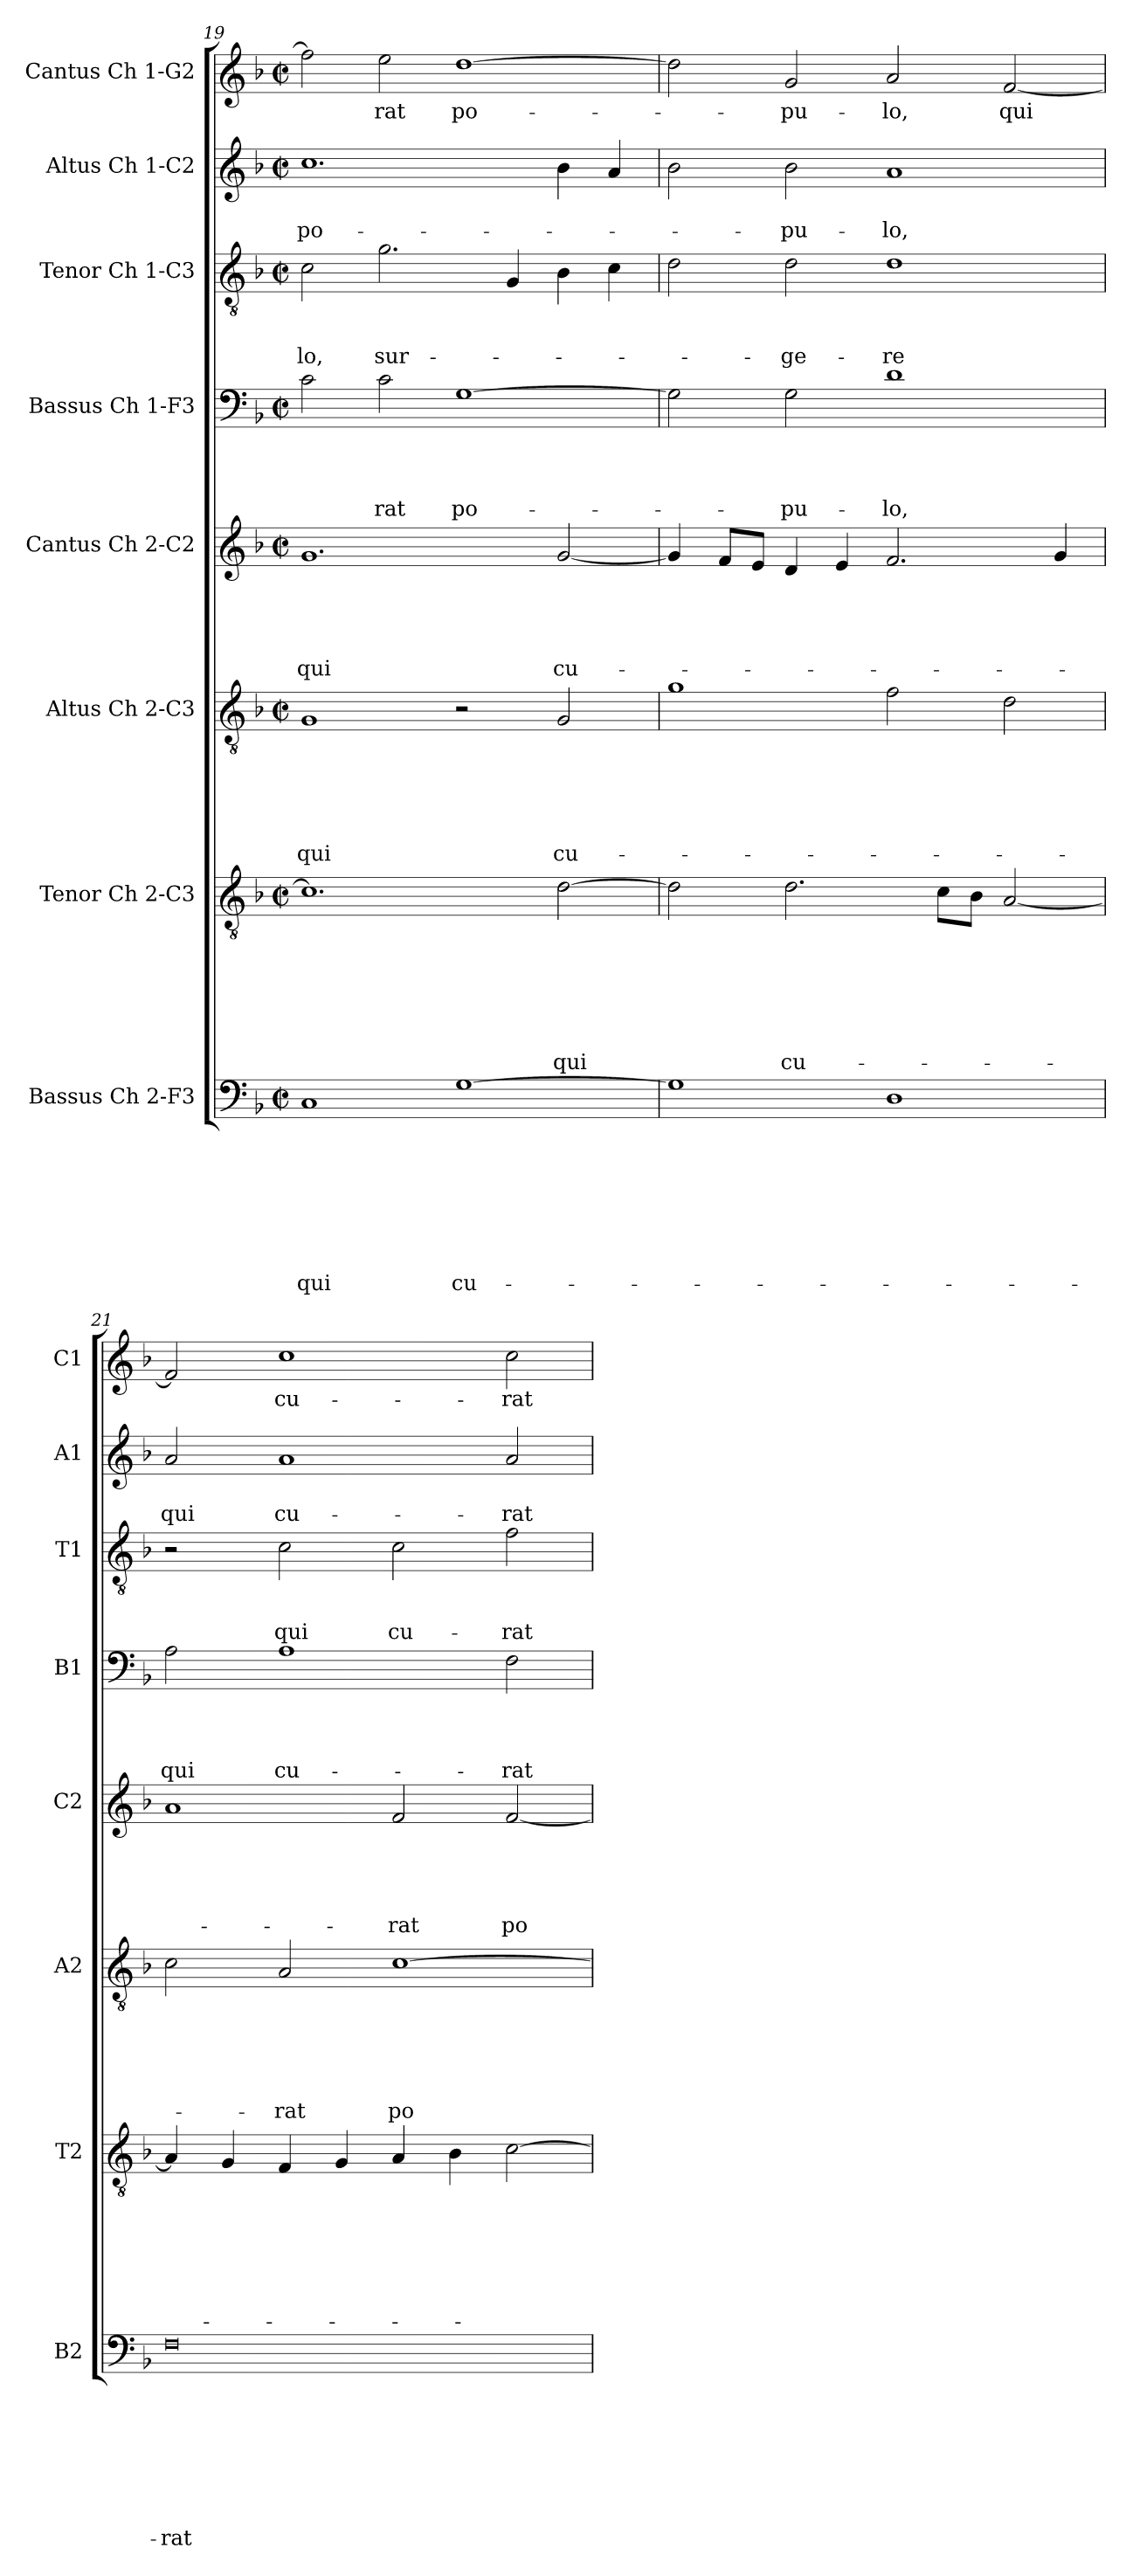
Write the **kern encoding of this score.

**kern	**text	**text	**text	**text	**text	**text	**text	**text	**kern	**text	**text	**text	**text	**text	**text	**text	**kern	**text	**text	**text	**text	**text	**text	**kern	**text	**text	**text	**text	**text	**kern	**text	**text	**text	**text	**kern	**text	**text	**text	**kern	**text	**text	**kern	**text
*part8	*part8	*part8	*part8	*part8	*part8	*part8	*part8	*part8	*part7	*part7	*part7	*part7	*part7	*part7	*part7	*part7	*part6	*part6	*part6	*part6	*part6	*part6	*part6	*part5	*part5	*part5	*part5	*part5	*part5	*part4	*part4	*part4	*part4	*part4	*part3	*part3	*part3	*part3	*part2	*part2	*part2	*part1	*part1
*staff8	*staff8	*staff8	*staff8	*staff8	*staff8	*staff8	*staff8	*staff8	*staff7	*staff7	*staff7	*staff7	*staff7	*staff7	*staff7	*staff7	*staff6	*staff6	*staff6	*staff6	*staff6	*staff6	*staff6	*staff5	*staff5	*staff5	*staff5	*staff5	*staff5	*staff4	*staff4	*staff4	*staff4	*staff4	*staff3	*staff3	*staff3	*staff3	*staff2	*staff2	*staff2	*staff1	*staff1
*I"Bassus Ch 2-F3	*	*	*	*	*	*	*	*	*I"Tenor Ch 2-C3	*	*	*	*	*	*	*	*I"Altus Ch 2-C3	*	*	*	*	*	*	*I"Cantus Ch 2-C2	*	*	*	*	*	*I"Bassus Ch 1-F3	*	*	*	*	*I"Tenor Ch 1-C3	*	*	*	*I"Altus Ch 1-C2	*	*	*I"Cantus Ch 1-G2	*
*I'B2	*	*	*	*	*	*	*	*	*I'T2	*	*	*	*	*	*	*	*I'A2	*	*	*	*	*	*	*I'C2	*	*	*	*	*	*I'B1	*	*	*	*	*I'T1	*	*	*	*I'A1	*	*	*I'C1	*
*clefF4	*	*	*	*	*	*	*	*	*clefGv2	*	*	*	*	*	*	*	*clefGv2	*	*	*	*	*	*	*clefG2	*	*	*	*	*	*clefF4	*	*	*	*	*clefGv2	*	*	*	*clefG2	*	*	*clefG2	*
*k[b-]	*	*	*	*	*	*	*	*	*k[b-]	*	*	*	*	*	*	*	*k[b-]	*	*	*	*	*	*	*k[b-]	*	*	*	*	*	*k[b-]	*	*	*	*	*k[b-]	*	*	*	*k[b-]	*	*	*k[b-]	*
*F:	*	*	*	*	*	*	*	*	*F:	*	*	*	*	*	*	*	*F:	*	*	*	*	*	*	*F:	*	*	*	*	*	*F:	*	*	*	*	*F:	*	*	*	*F:	*	*	*F:	*
*M2/2	*	*	*	*	*	*	*	*	*M2/2	*	*	*	*	*	*	*	*M2/2	*	*	*	*	*	*	*M2/2	*	*	*	*	*	*M2/2	*	*	*	*	*M2/2	*	*	*	*M2/2	*	*	*M2/2	*
*met(c|)	*	*	*	*	*	*	*	*	*met(c|)	*	*	*	*	*	*	*	*met(c|)	*	*	*	*	*	*	*met(c|)	*	*	*	*	*	*met(c|)	*	*	*	*	*met(c|)	*	*	*	*met(c|)	*	*	*met(c|)	*
=19	=19	=19	=19	=19	=19	=19	=19	=19	=19	=19	=19	=19	=19	=19	=19	=19	=19	=19	=19	=19	=19	=19	=19	=19	=19	=19	=19	=19	=19	=19	=19	=19	=19	=19	=19	=19	=19	=19	=19	=19	=19	=19	=19
1C	.	.	.	.	.	.	.	qui	1.c]	.	.	.	.	.	.	.	1G	.	.	.	.	.	qui	1.g	.	.	.	.	qui	2c\	.	.	.	.	2c\	.	.	-lo,	1.cc	.	po-	2ff\]	.
.	.	.	.	.	.	.	.	.	.	.	.	.	.	.	.	.	.	.	.	.	.	.	.	.	.	.	.	.	.	2c\	.	.	.	-rat	2.g\	.	.	sur-	.	.	.	2ee\	-rat
[1G	.	.	.	.	.	.	.	cu-	.	.	.	.	.	.	.	.	2r	.	.	.	.	.	.	.	.	.	.	.	.	[1G	.	.	.	po-	.	.	.	.	.	.	.	[1dd	po-
.	.	.	.	.	.	.	.	.	.	.	.	.	.	.	.	.	.	.	.	.	.	.	.	.	.	.	.	.	.	.	.	.	.	.	4G/	.	.	.	.	.	.	.	.
.	.	.	.	.	.	.	.	.	[2d\	.	.	.	.	.	.	qui	2G/	.	.	.	.	.	cu-	[2g/	.	.	.	.	cu-	.	.	.	.	.	4B-\	.	.	.	4b-\	.	.	.	.
.	.	.	.	.	.	.	.	.	.	.	.	.	.	.	.	.	.	.	.	.	.	.	.	.	.	.	.	.	.	.	.	.	.	.	4c\	.	.	.	4a/	.	.	.	.
=20	=20	=20	=20	=20	=20	=20	=20	=20	=20	=20	=20	=20	=20	=20	=20	=20	=20	=20	=20	=20	=20	=20	=20	=20	=20	=20	=20	=20	=20	=20	=20	=20	=20	=20	=20	=20	=20	=20	=20	=20	=20	=20	=20
1G]	.	.	.	.	.	.	.	.	2d\]	.	.	.	.	.	.	.	1g	.	.	.	.	.	.	4g/]	.	.	.	.	.	2G\]	.	.	.	.	2d\	.	.	.	2b-\	.	.	2dd\]	.
.	.	.	.	.	.	.	.	.	.	.	.	.	.	.	.	.	.	.	.	.	.	.	.	8f/L	.	.	.	.	.	.	.	.	.	.	.	.	.	.	.	.	.	.	.
.	.	.	.	.	.	.	.	.	.	.	.	.	.	.	.	.	.	.	.	.	.	.	.	8e/J	.	.	.	.	.	.	.	.	.	.	.	.	.	.	.	.	.	.	.
.	.	.	.	.	.	.	.	.	2.d\	.	.	.	.	.	.	cu-	.	.	.	.	.	.	.	4d/	.	.	.	.	.	2G\	.	.	.	-pu-	2d\	.	.	-ge-	2b-\	.	-pu-	2g/	-pu-
.	.	.	.	.	.	.	.	.	.	.	.	.	.	.	.	.	.	.	.	.	.	.	.	4e/	.	.	.	.	.	.	.	.	.	.	.	.	.	.	.	.	.	.	.
1D	.	.	.	.	.	.	.	.	.	.	.	.	.	.	.	.	2f\	.	.	.	.	.	.	2.f/	.	.	.	.	.	1d	.	.	.	-lo,	1d	.	.	-re	1a	.	-lo,	2a/	-lo,
.	.	.	.	.	.	.	.	.	8c\L	.	.	.	.	.	.	.	.	.	.	.	.	.	.	.	.	.	.	.	.	.	.	.	.	.	.	.	.	.	.	.	.	.	.
.	.	.	.	.	.	.	.	.	8B-\J	.	.	.	.	.	.	.	.	.	.	.	.	.	.	.	.	.	.	.	.	.	.	.	.	.	.	.	.	.	.	.	.	.	.
.	.	.	.	.	.	.	.	.	[2A/	.	.	.	.	.	.	.	2d\	.	.	.	.	.	.	.	.	.	.	.	.	.	.	.	.	.	.	.	.	.	.	.	.	[2f/	qui
.	.	.	.	.	.	.	.	.	.	.	.	.	.	.	.	.	.	.	.	.	.	.	.	4g/	.	.	.	.	.	.	.	.	.	.	.	.	.	.	.	.	.	.	.
!!LO:PB:g=z
=21	=21	=21	=21	=21	=21	=21	=21	=21	=21	=21	=21	=21	=21	=21	=21	=21	=21	=21	=21	=21	=21	=21	=21	=21	=21	=21	=21	=21	=21	=21	=21	=21	=21	=21	=21	=21	=21	=21	=21	=21	=21	=21	=21
0F	.	.	.	.	.	.	.	-rat	4A/]	.	.	.	.	.	.	.	2c\	.	.	.	.	.	.	1a	.	.	.	.	.	2A\	.	.	.	qui	2r	.	.	.	2a/	.	qui	2f/]	.
.	.	.	.	.	.	.	.	.	4G/	.	.	.	.	.	.	.	.	.	.	.	.	.	.	.	.	.	.	.	.	.	.	.	.	.	.	.	.	.	.	.	.	.	.
.	.	.	.	.	.	.	.	.	4F/	.	.	.	.	.	.	.	2A/	.	.	.	.	.	-rat	.	.	.	.	.	.	1A	.	.	.	cu-	2c\	.	.	qui	1a	.	cu-	1cc	cu-
.	.	.	.	.	.	.	.	.	4G/	.	.	.	.	.	.	.	.	.	.	.	.	.	.	.	.	.	.	.	.	.	.	.	.	.	.	.	.	.	.	.	.	.	.
.	.	.	.	.	.	.	.	.	4A/	.	.	.	.	.	.	.	[1c	.	.	.	.	.	po-	2f/	.	.	.	.	-rat	.	.	.	.	.	2c\	.	.	cu-	.	.	.	.	.
.	.	.	.	.	.	.	.	.	4B-\	.	.	.	.	.	.	.	.	.	.	.	.	.	.	.	.	.	.	.	.	.	.	.	.	.	.	.	.	.	.	.	.	.	.
.	.	.	.	.	.	.	.	.	[2c\	.	.	.	.	.	.	.	.	.	.	.	.	.	.	[2f/	.	.	.	.	po-	2F\	.	.	.	-rat	2f\	.	.	-rat	2a/	.	-rat	2cc\	-rat
=	=	=	=	=	=	=	=	=	=	=	=	=	=	=	=	=	=	=	=	=	=	=	=	=	=	=	=	=	=	=	=	=	=	=	=	=	=	=	=	=	=	=	=
*-	*-	*-	*-	*-	*-	*-	*-	*-	*-	*-	*-	*-	*-	*-	*-	*-	*-	*-	*-	*-	*-	*-	*-	*-	*-	*-	*-	*-	*-	*-	*-	*-	*-	*-	*-	*-	*-	*-	*-	*-	*-	*-	*-
